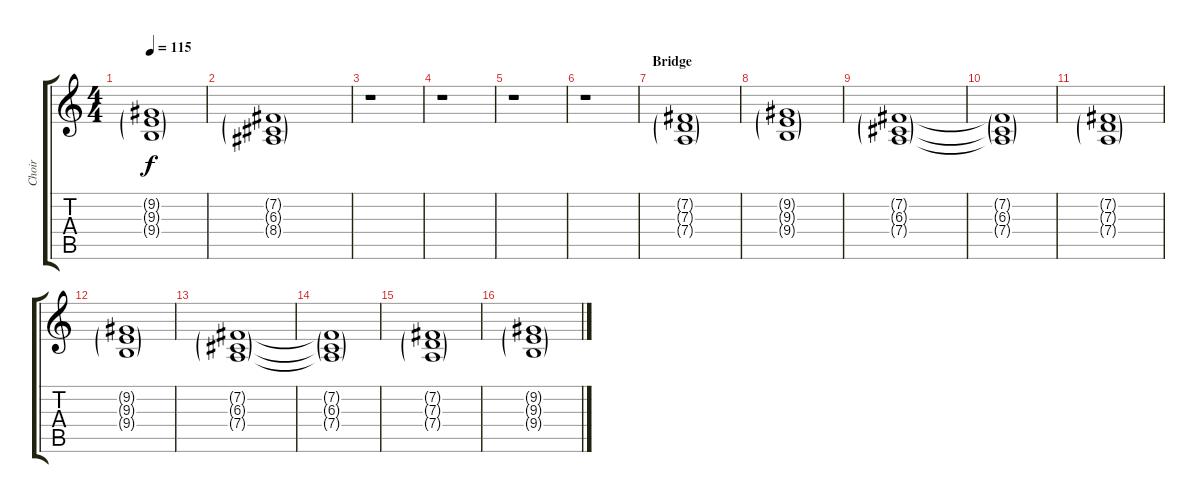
\track ("Choir" "Choir") {instrument voiceoohs}
\staff {score tabs}
\tuning (E4 B3 G3 D3 A2 E2) {hide}
\ts (4 4)
\tempo 115
\clef g2
\ks c
(9.2{g} 9.3{g} 9.4{g}).1{dy f} |
(7.2{g} 6.3{g} 8.4{g}).1 |
r.1 |
r.1 |
r.1 |
r.1 |
\section ("" "Bridge")
(7.2{g} 7.3{g} 7.4{g}).1 |
(9.2{g} 9.3{g} 9.4{g}).1 |
(7.2{g} 6.3{g} 7.4{g}).1 |
(7.2{g t} 6.3{g t} 7.4{g t}).1 |
(7.2{g} 7.3{g} 7.4{g}).1 |
(9.2{g} 9.3{g} 9.4{g}).1 |
(7.2{g} 6.3{g} 7.4{g}).1 |
(7.2{g t} 6.3{g t} 7.4{g t}).1 |
(7.2{g} 7.3{g} 7.4{g}).1 |
(9.2{g} 9.3{g} 9.4{g}).1
